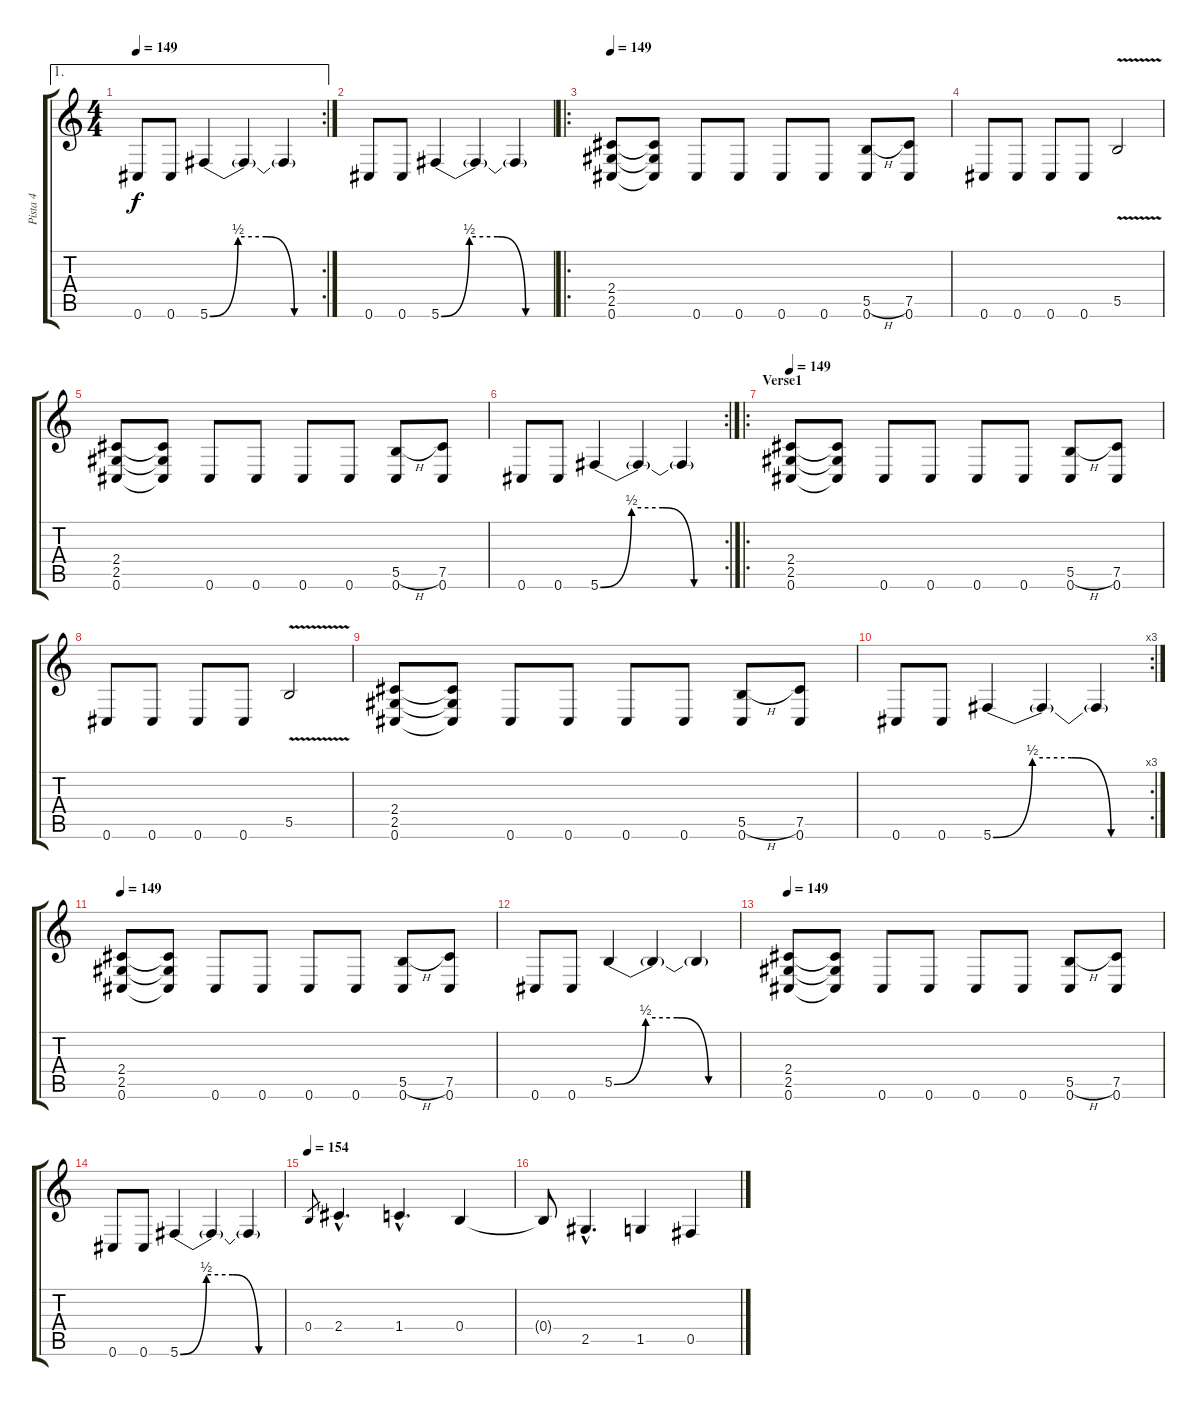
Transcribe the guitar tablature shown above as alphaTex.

\track ("Pista 4" "Pista 4") {instrument distortionguitar}
\staff {score tabs}
\tuning (Db4 Ab3 E3 B2 Gb2 Db2) {hide}
\ae 1
\rc 2
\ts (4 4)
\tempo 149
\clef g2
\ks c
0.6.8{dy f} 0.6.8 5.6{be (custom 0 0 15 2 30 2 45 0 60 0)}.4 5.6{t}.4 5.6{t}.4 |
0.6.8 0.6.8 5.6{be (custom 0 0 15 2 30 2 45 0 60 0)}.4 5.6{t}.4 5.6{t}.4 |
\ro
\tempo 149
(2.4 2.5 0.6).8 (2.4{t} 2.5{t} 0.6{t}).8 0.6.8 0.6.8 0.6.8 0.6.8 (5.5{h} 0.6).8 (7.5 0.6).8 |
0.6.8 0.6.8 0.6.8 0.6.8 5.5{v}.2 |
(2.4 2.5 0.6).8 (2.4{t} 2.5{t} 0.6{t}).8 0.6.8 0.6.8 0.6.8 0.6.8 (5.5{h} 0.6).8 (7.5 0.6).8 |
\rc 2
0.6.8 0.6.8 5.6{be (custom 0 0 15 2 30 2 45 0 60 0)}.4 5.6{t}.4 5.6{t}.4 |
\ro
\section ("" "Verse1")
\tempo 149
(2.4 2.5 0.6).8 (2.4{t} 2.5{t} 0.6{t}).8 0.6.8 0.6.8 0.6.8 0.6.8 (5.5{h} 0.6).8 (7.5 0.6).8 |
0.6.8 0.6.8 0.6.8 0.6.8 5.5{v}.2 |
(2.4 2.5 0.6).8 (2.4{t} 2.5{t} 0.6{t}).8 0.6.8 0.6.8 0.6.8 0.6.8 (5.5{h} 0.6).8 (7.5 0.6).8 |
\rc 3
0.6.8 0.6.8 5.6{be (custom 0 0 15 2 30 2 45 0 60 0)}.4 5.6{t}.4 5.6{t}.4 |
\tempo 149
(2.4 2.5 0.6).8 (2.4{t} 2.5{t} 0.6{t}).8 0.6.8 0.6.8 0.6.8 0.6.8 (5.5{h} 0.6).8 (7.5 0.6).8 |
0.6.8 0.6.8 5.5{be (custom 0 0 15 2 30 2 45 0 60 0)}.4 5.5{t}.4 5.5{t}.4 |
\tempo 149
(2.4 2.5 0.6).8 (2.4{t} 2.5{t} 0.6{t}).8 0.6.8 0.6.8 0.6.8 0.6.8 (5.5{h} 0.6).8 (7.5 0.6).8 |
0.6.8 0.6.8 5.6{be (custom 0 0 15 2 30 2 45 0 60 0)}.4 5.6{t}.4 5.6{t}.4 |
\tempo 154
0.4.8{gr} 2.4{hac}.4{d} 1.4{hac}.4{d} 0.4.4 |
0.4{t}.8 2.5{hac}.4{d} 1.5.4 0.5.4
